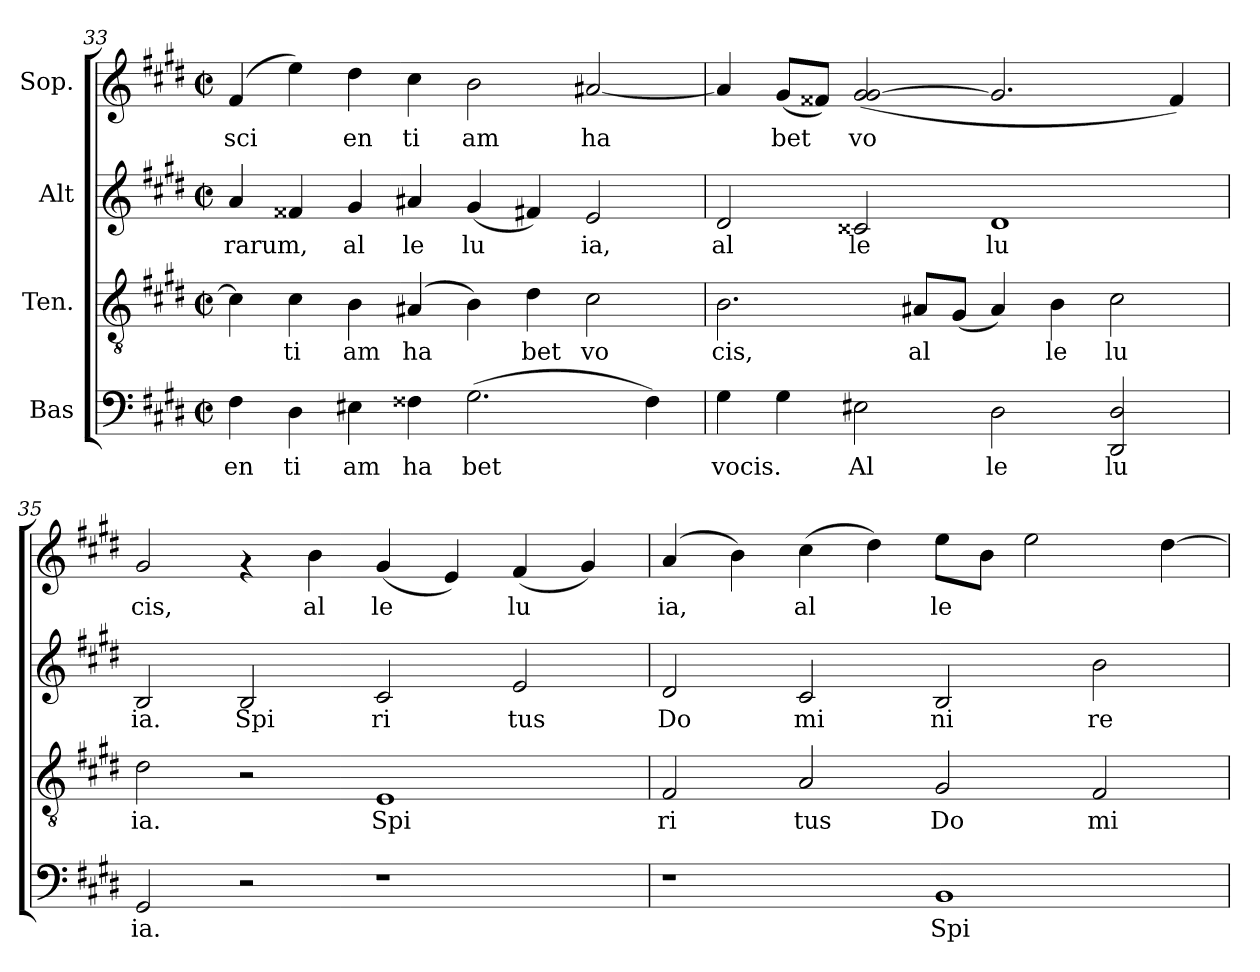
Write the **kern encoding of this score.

**kern	**text	**kern	**text	**kern	**text	**kern	**text
*part4	*part4	*part3	*part3	*part2	*part2	*part1	*part1
*staff4	*staff4	*staff3	*staff3	*staff2	*staff2	*staff1	*staff1
*I"Bas	*	*I"Ten.	*	*I"Alt	*	*I"Sop.	*
*clefF4	*	*clefGv2	*	*clefG2	*	*clefG2	*
*k[f#c#g#d#]	*	*k[f#c#g#d#]	*	*k[f#c#g#d#]	*	*k[f#c#g#d#]	*
*E:	*	*E:	*	*E:	*	*E:	*
*M2/2	*	*M2/2	*	*M2/2	*	*M2/2	*
*met(c|)	*	*met(c|)	*	*met(c|)	*	*met(c|)	*
=33	=33	=33	=33	=33	=33	=33	=33
!	!LO:LY:b:cj	!	!LO:LY:b:cj	!	!LO:LY:b:cj	!	!LO:LY:a:cj
4F#\	en	4c#\]	.	4a/	rarum,	(>4f#/	sci
!	!LO:LY:b:cj	!	!LO:LY:b:cj	!	!LO:LY:b:cj	!	!LO:LY:a:cj
4D#\	ti	4c#\	ti	4f##X/	.	4ee\)	.
!	!LO:LY:b:cj	!	!LO:LY:b:cj	!	!LO:LY:b:cj	!	!LO:LY:a:cj
4E#X\	am	4B\	am	4g#/	al	4dd#\	en
!	!LO:LY:b:cj	!	!LO:LY:b:cj	!	!LO:LY:b:cj	!	!LO:LY:a:cj
4F##X\	ha	(>4A#X/	ha	4a#X/	le	4cc#\	ti
!	!LO:LY:b:cj	!	!LO:LY:b:cj	!	!LO:LY:b:cj	!	!LO:LY:a:cj
(>2.G#\	bet	4B\)	.	(<4g#/	lu	2b\	am
!	!	!	!LO:LY:b:cj	!	!LO:LY:b:cj	!	!
.	.	4d#\	bet	4f#X/)	.	.	.
!	!	!	!LO:LY:b:cj	!	!LO:LY:b:cj	!	!LO:LY:a:cj
.	.	2c#\	vo	2e/	ia,	[<2a#X/	ha
!	!LO:LY:b:cj	!	!	!	!	!	!
4F##\)	.	.	.	.	.	.	.
=34	=34	=34	=34	=34	=34	=34	=34
!	!LO:LY:b:cj	!	!LO:LY:b:cj	!	!LO:LY:b:cj	!	!LO:LY:a:cj
4G#\	vocis.	2.B\	cis,	2d#/	al	4a#/]	.
!	!LO:LY:b:cj	!	!	!	!	!	!LO:LY:a:cj
4G#\	.	.	.	.	.	(<8g#/L	bet
!	!	!	!	!	!	!	!LO:LY:a:cj
.	.	.	.	.	.	8f##X/J)	.
!	!LO:LY:b:cj	!	!	!	!LO:LY:b:cj	!	!LO:LY:a:cj
2E#X\	Al	.	.	2c##X/	le	(<2g#/ [<2g#/	vo
!	!	!	!LO:LY:b:cj	!	!	!	!
.	.	8A#X/L	al	.	.	.	.
!	!	!	!LO:LY:b:cj	!	!	!	!
.	.	(<8G#/J	.	.	.	.	.
!	!LO:LY:b:cj	!	!LO:LY:b:cj	!	!LO:LY:b:cj	!	!LO:LY:a:cj
2D#\	le	4A#/)	.	1d#	lu	2.g#/]	.
!	!	!	!LO:LY:b:cj	!	!	!	!
.	.	4B\	le	.	.	.	.
!	!LO:LY:b:cj	!	!LO:LY:b:cj	!	!	!	!
2D#/ 2DD#/	lu	2c#\	lu	.	.	.	.
!	!	!	!	!	!	!	!LO:LY:a:cj
.	.	.	.	.	.	4f##/)	.
=35	=35	=35	=35	=35	=35	=35	=35
!	!LO:LY:b:cj	!	!LO:LY:b:cj	!	!LO:LY:b:cj	!	!LO:LY:a:cj
2GG#/	ia.	2d#\	ia.	2B/	ia.	2g#/	cis,
!	!	!	!	!	!LO:LY:b:cj	!	!
2r	.	2r	.	2B/	Spi	4rf	.
!	!	!	!	!	!	!	!LO:LY:a:cj
.	.	.	.	.	.	4b\	al
!	!	!	!LO:LY:b:cj	!	!LO:LY:b:cj	!	!LO:LY:a:cj
1r	.	1E	Spi	2c#/	ri	(<4g#/	le
!	!	!	!	!	!	!	!LO:LY:a:cj
.	.	.	.	.	.	4e/)	.
!	!	!	!	!	!LO:LY:b:cj	!	!LO:LY:a:cj
.	.	.	.	2e/	tus	(<4f#/	lu
!	!	!	!	!	!	!	!LO:LY:a:cj
.	.	.	.	.	.	4g#/)	.
!!LO:LB:g=z
=36	=36	=36	=36	=36	=36	=36	=36
!	!	!	!LO:LY:b:cj	!	!LO:LY:b:cj	!	!LO:LY:b:cj
1r	.	2F#/	ri	2d#/	Do	(>4a/	ia,
!	!	!	!	!	!	!	!LO:LY:b:cj
.	.	.	.	.	.	4b\)	.
!	!	!	!LO:LY:b:cj	!	!LO:LY:b:cj	!	!LO:LY:b:cj
.	.	2A/	tus	2c#/	mi	(>4cc#\	al
!	!	!	!	!	!	!	!LO:LY:b:cj
.	.	.	.	.	.	4dd#\)	.
!	!LO:LY:b:cj	!	!LO:LY:b:cj	!	!LO:LY:b:cj	!	!LO:LY:b:cj
1BB	Spi	2G#/	Do	2B/	ni	8ee\L	le
!	!	!	!	!	!	!	!LO:LY:b:cj
.	.	.	.	.	.	8b\J	.
!	!	!	!	!	!	!	!LO:LY:b:cj
.	.	.	.	.	.	2ee\	.
!	!	!	!LO:LY:b:cj	!	!LO:LY:b:cj	!	!
.	.	2F#/	mi	2b\	re	.	.
!	!	!	!	!	!	!	!LO:LY:b:cj
.	.	.	.	.	.	[>4dd#\	.
=	=	=	=	=	=	=	=
*-	*-	*-	*-	*-	*-	*-	*-
